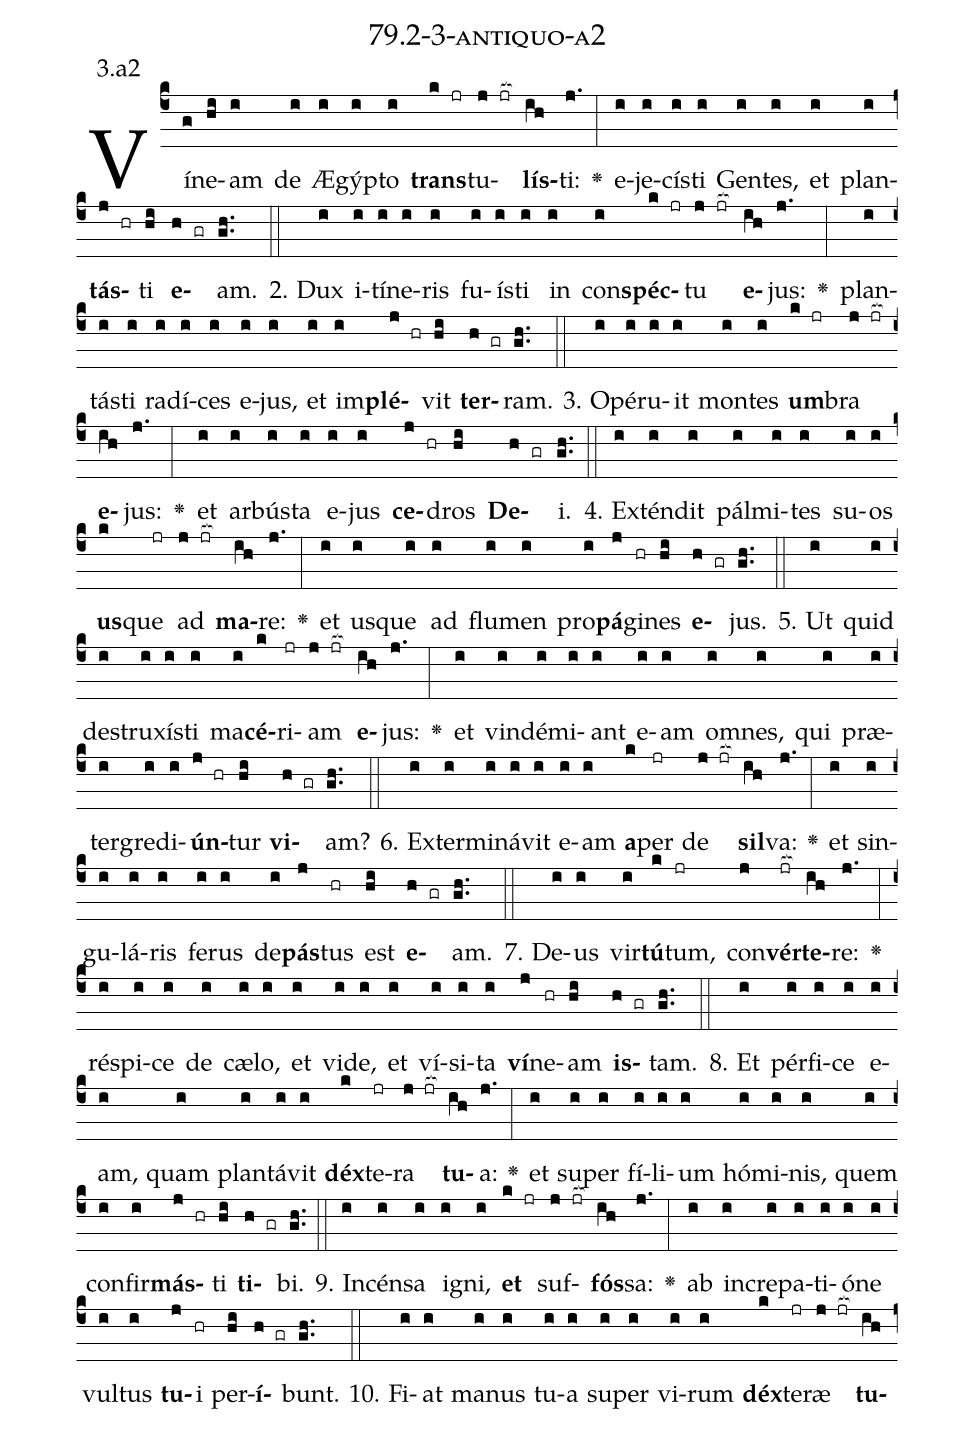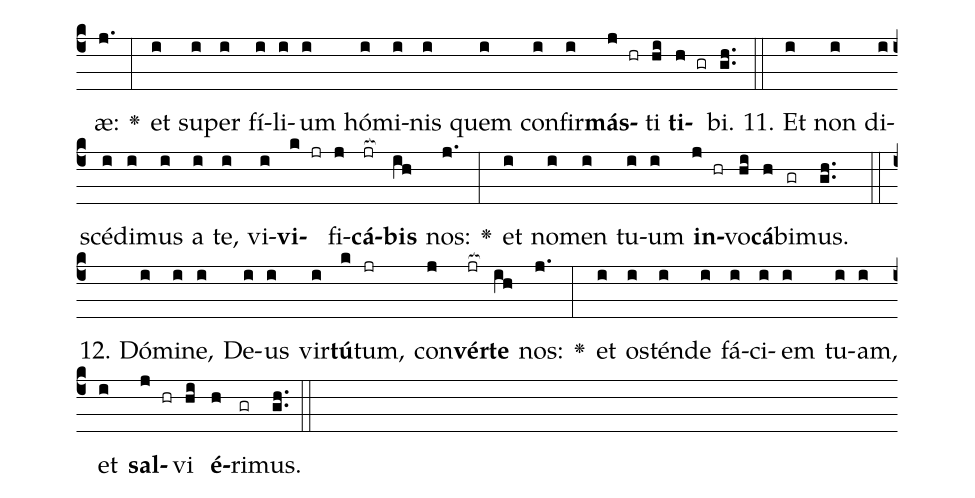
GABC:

name: 79.2-3-antiquo-a2;
annotation: 3.a2;
%%
(c4)Ví(g)ne(hi)am(i) de(i) Æ(i)gýp(i)to(i) <b>trans</b>(k jr)tu(j jr[ocb:1{])<b>lís</b>(ih[ocb:0}])ti:(j.) <v>\greheightstar</v>(:) e(i)je(i)cís(i)ti(i) Gen(i)tes,(i) et(i) plan(i)<b>tás</b>(j hr)ti(hi) <b>e</b>(h gr)am.(gh..) (::)
2. Dux(i) i(i)tí(i)ne(i)ris(i) fu(i)ís(i)ti(i) in(i) con(i)<b>spéc</b>(k jr)tu(j jr[ocb:1{]) <b>e</b>(ih[ocb:0}])jus:(j.) <v>\greheightstar</v>(:) plan(i)tás(i)ti(i) ra(i)dí(i)ces(i) e(i)jus,(i) et(i) im(i)<b>plé</b>(j hr)vit(hi) <b>ter</b>(h gr)ram.(gh..) (::)
3. O(i)pé(i)ru(i)it(i) mon(i)tes(i) <b>um</b>(k jr)bra(j jr[ocb:1{]) <b>e</b>(ih[ocb:0}])jus:(j.) <v>\greheightstar</v>(:) et(i) ar(i)bús(i)ta(i) e(i)jus(i) <b>ce</b>(j hr)dros(hi) <b>De</b>(h gr)i.(gh..) (::)
4. Ex(i)tén(i)dit(i) pál(i)mi(i)tes(i) su(i)os(i) <b>us</b>(k)que(jr) ad(j jr[ocb:1{]) <b>ma</b>(ih[ocb:0}])re:(j.) <v>\greheightstar</v>(:) et(i) us(i)que(i) ad(i) flu(i)men(i) pro(i)<b>pá</b>(j)gi(hr)nes(hi) <b>e</b>(h gr)jus.(gh..) (::)
5. Ut(i) quid(i) de(i)stru(i)xís(i)ti(i) ma(i)<b>cé</b>(k)ri(jr)am(j jr[ocb:1{]) <b>e</b>(ih[ocb:0}])jus:(j.) <v>\greheightstar</v>(:) et(i) vin(i)dé(i)mi(i)ant(i) e(i)am(i) om(i)nes,(i) qui(i) præ(i)ter(i)gre(i)di(i)<b>ún</b>(j hr)tur(hi) <b>vi</b>(h gr)am?(gh..) (::)
6. Ex(i)ter(i)mi(i)ná(i)vit(i) e(i)am(i) <b>a</b>(k)per(jr) de(j jr[ocb:1{]) <b>sil</b>(ih[ocb:0}])va:(j.) <v>\greheightstar</v>(:) et(i) sin(i)gu(i)lá(i)ris(i) fe(i)rus(i) de(i)<b>pás</b>(j)tus(hr) est(hi) <b>e</b>(h gr)am.(gh..) (::)
7. De(i)us(i) vir(i)<b>tú</b>(k)tum,(jr) con(j)<b>vér</b>(jr[ocb:1{])<b>te</b>(ih[ocb:0}])re:(j.) <v>\greheightstar</v>(:) ré(i)spi(i)ce(i) de(i) cæ(i)lo,(i) et(i) vi(i)de,(i) et(i) ví(i)si(i)ta(i) <b>ví</b>(j)ne(hr)am(hi) <b>is</b>(h gr)tam.(gh..) (::)
8. Et(i) pér(i)fi(i)ce(i) e(i)am,(i) quam(i) plan(i)tá(i)vit(i) <b>déx</b>(k)te(jr)ra(j jr[ocb:1{]) <b>tu</b>(ih[ocb:0}])a:(j.) <v>\greheightstar</v>(:) et(i) su(i)per(i) fí(i)li(i)um(i) hó(i)mi(i)nis,(i) quem(i) con(i)fir(i)<b>más</b>(j hr)ti(hi) <b>ti</b>(h gr)bi.(gh..) (::)
9. In(i)cén(i)sa(i) i(i)gni,(i) <b>et</b>(k jr) suf(j jr[ocb:1{])<b>fós</b>(ih[ocb:0}])sa:(j.) <v>\greheightstar</v>(:) ab(i) in(i)cre(i)pa(i)ti(i)ó(i)ne(i) vul(i)tus(i) <b>tu</b>(j)i(hr) per(hi)<b>í</b>(h gr)bunt.(gh..) (::)
10. Fi(i)at(i) ma(i)nus(i) tu(i)a(i) su(i)per(i) vi(i)rum(i) <b>déx</b>(k)te(jr)ræ(j jr[ocb:1{]) <b>tu</b>(ih[ocb:0}])æ:(j.) <v>\greheightstar</v>(:) et(i) su(i)per(i) fí(i)li(i)um(i) hó(i)mi(i)nis(i) quem(i) con(i)fir(i)<b>más</b>(j hr)ti(hi) <b>ti</b>(h gr)bi.(gh..) (::)
11. Et(i) non(i) di(i)scé(i)di(i)mus(i) a(i) te,(i) vi(i)<b>vi</b>(k jr)fi(j)<b>cá</b>(jr[ocb:1{])<b>bis</b>(ih[ocb:0}]) nos:(j.) <v>\greheightstar</v>(:) et(i) no(i)men(i) tu(i)um(i) <b>in</b>(j hr)vo(hi)<b>cá</b>(h)bi(gr)mus.(gh..) (::)
12. Dó(i)mi(i)ne,(i) De(i)us(i) vir(i)<b>tú</b>(k)tum,(jr) con(j)<b>vér</b>(jr[ocb:1{])<b>te</b>(ih[ocb:0}]) nos:(j.) <v>\greheightstar</v>(:) et(i) os(i)tén(i)de(i) fá(i)ci(i)em(i) tu(i)am,(i) et(i) <b>sal</b>(j hr)vi(hi) <b>é</b>(h)ri(gr)mus.(gh..) (::)
